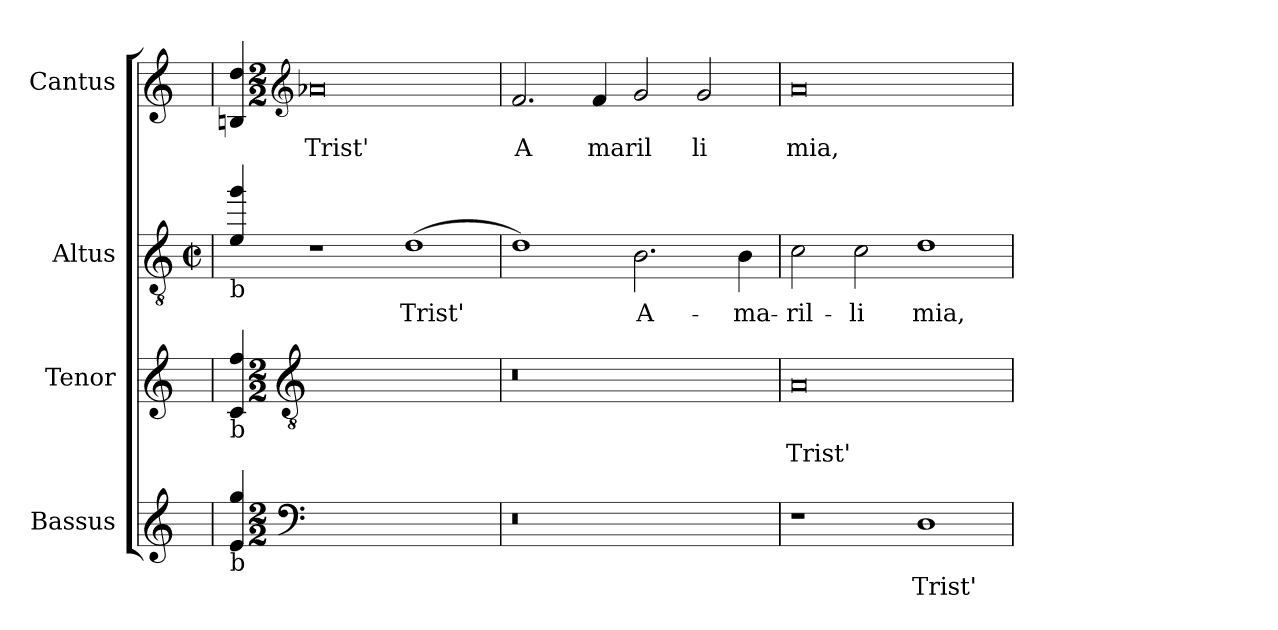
**kern	**text	**kern	**text	**kern	**text	**kern	**text
*part4	*part4	*part3	*part3	*part2	*part2	*part1	*part1
*staff4	*staff4	*staff3	*staff3	*staff2	*staff2	*staff1	*staff1
*I"Bassus	*	*I"Tenor	*	*I"Altus	*	*I"Cantus	*
!!LO:PB:g=z
*stria5	*	*stria5	*	*stria5	*	*stria5	*
*	*	*	*	*clefGv2	*	*	*
*	*	*	*	*M2/2	*	*	*
*	*	*	*	*met(c|)	*	*	*
=1	=1!	=1	=1!	=1	=1!	=1!	=1!
!	!	!	!	!LO:TX:b:t=b	!	!	!
!	!	!LO:TX:b:t=b	!	!	!	!	!
!LO:TX:b:t=b	!	!	!	!	!	!	!
4gg/ 4e/	.	4ff/ 4c/	.	4gg/ 4e/	.	4dd/ 4Bn/	.
*clefF4	*	*clefGv2	*	*	*	*clefG2	*
*M2/2	*	*M2/2	*	*	*	*M2/2	*
*met(c|)	*	*met(c|)	*	*	*	*met(c|)	*
!	!	!	!	!	!	!	!LO:LY:b:cj
0ryy	.	0ryy	.	1r	.	0a-X	Trist'
!	!	!	!	!	!LO:LY:b	!	!
.	.	.	.	(>1d	Trist'	.	.
=2	=2	=2	=2	=2	=2	=2	=2
!	!	!	!	!	!	!	!LO:LY:b:cj
0r	.	0r	.	1d)	.	2.f/	A
!	!	!	!	!	!	!	!LO:LY:b:cj
.	.	.	.	.	.	4f/	maril
!	!	!	!	!	!LO:LY:b:cj	!	!
.	.	.	.	2.B\	A-	2g/	.
!	!	!	!	!	!	!	!LO:LY:b:cj
.	.	.	.	.	.	2g/	li
!	!	!	!	!	!LO:LY:b:cj	!	!
.	.	.	.	4B\	-ma-	.	.
=3	=3	=3	=3	=3	=3	=3	=3
!	!	!	!LO:LY:b:cj	!	!LO:LY:b:cj	!	!LO:LY:b:cj
1r	.	0A	Trist'	2c\	-ril-	0a	mia,
!	!	!	!	!	!LO:LY:b:cj	!	!
.	.	.	.	2c\	-li	.	.
!	!LO:LY:b	!	!	!	!LO:LY:b	!	!
1D	Trist'	.	.	1d	mia,	.	.
=	=	=	=	=	=	=	=
*-	*-	*-	*-	*-	*-	*-	*-
